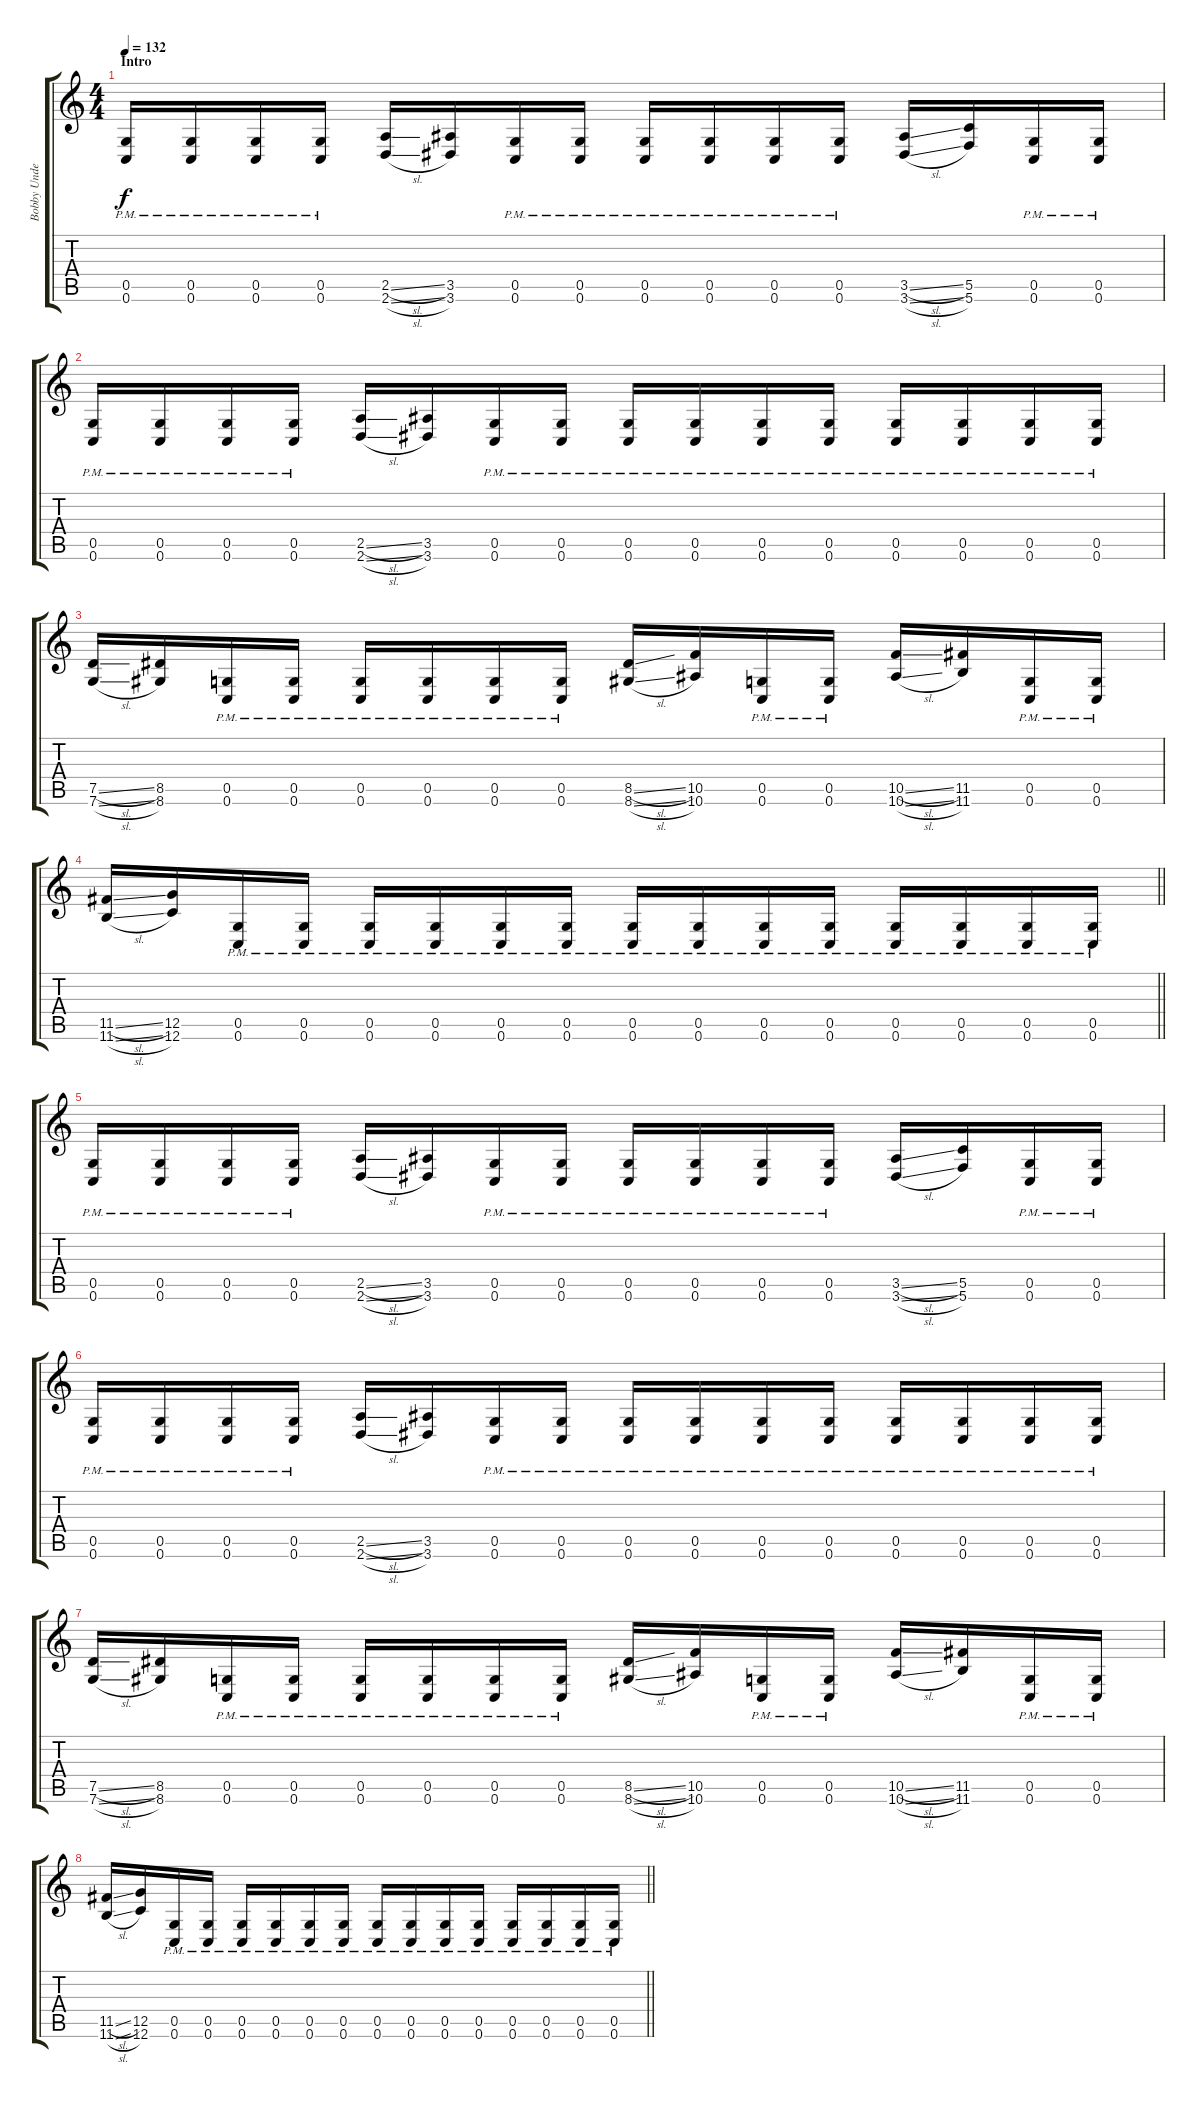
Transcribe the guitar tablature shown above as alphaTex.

\track ("Bobby Undertaker" "Bobby Unde") {instrument distortionguitar}
\staff {score tabs}
\tuning (D4 A3 F3 C3 G2 C2) {hide}
\ts (4 4)
\section ("" "Intro")
\tempo 132
\clef g2
\ks c
(0.5{pm} 0.6{pm}).16{dy f} (0.5{pm} 0.6{pm}).16 (0.5{pm} 0.6{pm}).16 (0.5{pm} 0.6{pm}).16 (2.5{sl} 2.6{sl}).16 (3.5 3.6).16 (0.5{pm} 0.6{pm}).16 (0.5{pm} 0.6{pm}).16 (0.5{pm} 0.6{pm}).16 (0.5{pm} 0.6{pm}).16 (0.5{pm} 0.6{pm}).16 (0.5{pm} 0.6{pm}).16 (3.5{sl} 3.6{sl}).16 (5.5 5.6).16 (0.5{pm} 0.6{pm}).16 (0.5{pm} 0.6{pm}).16 |
(0.5{pm} 0.6{pm}).16 (0.5{pm} 0.6{pm}).16 (0.5{pm} 0.6{pm}).16 (0.5{pm} 0.6{pm}).16 (2.5{sl} 2.6{sl}).16 (3.5 3.6).16 (0.5{pm} 0.6{pm}).16 (0.5{pm} 0.6{pm}).16 (0.5{pm} 0.6{pm}).16 (0.5{pm} 0.6{pm}).16 (0.5{pm} 0.6{pm}).16 (0.5{pm} 0.6{pm}).16 (0.5{pm} 0.6{pm}).16 (0.5{pm} 0.6{pm}).16 (0.5{pm} 0.6{pm}).16 (0.5{pm} 0.6{pm}).16 |
(7.5{sl} 7.6{sl}).16 (8.5 8.6).16 (0.5{pm} 0.6{pm}).16 (0.5{pm} 0.6{pm}).16 (0.5{pm} 0.6{pm}).16 (0.5{pm} 0.6{pm}).16 (0.5{pm} 0.6{pm}).16 (0.5{pm} 0.6{pm}).16 (8.5{sl} 8.6{sl}).16 (10.5 10.6).16 (0.5{pm} 0.6{pm}).16 (0.5{pm} 0.6{pm}).16 (10.5{sl} 10.6{sl}).16 (11.5 11.6).16 (0.5{pm} 0.6{pm}).16 (0.5{pm} 0.6{pm}).16 |
\barLineRight lightlight
(11.5{sl} 11.6{sl}).16 (12.5 12.6).16 (0.5{pm} 0.6{pm}).16 (0.5{pm} 0.6{pm}).16 (0.5{pm} 0.6{pm}).16 (0.5{pm} 0.6{pm}).16 (0.5{pm} 0.6{pm}).16 (0.5{pm} 0.6{pm}).16 (0.5{pm} 0.6{pm}).16 (0.5{pm} 0.6{pm}).16 (0.5{pm} 0.6{pm}).16 (0.5{pm} 0.6{pm}).16 (0.5{pm} 0.6{pm}).16 (0.5{pm} 0.6{pm}).16 (0.5{pm} 0.6{pm}).16 (0.5{pm} 0.6{pm}).16 |
\section ("" "")
(0.5{pm} 0.6{pm}).16 (0.5{pm} 0.6{pm}).16 (0.5{pm} 0.6{pm}).16 (0.5{pm} 0.6{pm}).16 (2.5{sl} 2.6{sl}).16 (3.5 3.6).16 (0.5{pm} 0.6{pm}).16 (0.5{pm} 0.6{pm}).16 (0.5{pm} 0.6{pm}).16 (0.5{pm} 0.6{pm}).16 (0.5{pm} 0.6{pm}).16 (0.5{pm} 0.6{pm}).16 (3.5{sl} 3.6{sl}).16 (5.5 5.6).16 (0.5{pm} 0.6{pm}).16 (0.5{pm} 0.6{pm}).16 |
(0.5{pm} 0.6{pm}).16 (0.5{pm} 0.6{pm}).16 (0.5{pm} 0.6{pm}).16 (0.5{pm} 0.6{pm}).16 (2.5{sl} 2.6{sl}).16 (3.5 3.6).16 (0.5{pm} 0.6{pm}).16 (0.5{pm} 0.6{pm}).16 (0.5{pm} 0.6{pm}).16 (0.5{pm} 0.6{pm}).16 (0.5{pm} 0.6{pm}).16 (0.5{pm} 0.6{pm}).16 (0.5{pm} 0.6{pm}).16 (0.5{pm} 0.6{pm}).16 (0.5{pm} 0.6{pm}).16 (0.5{pm} 0.6{pm}).16 |
(7.5{sl} 7.6{sl}).16 (8.5 8.6).16 (0.5{pm} 0.6{pm}).16 (0.5{pm} 0.6{pm}).16 (0.5{pm} 0.6{pm}).16 (0.5{pm} 0.6{pm}).16 (0.5{pm} 0.6{pm}).16 (0.5{pm} 0.6{pm}).16 (8.5{sl} 8.6{sl}).16 (10.5 10.6).16 (0.5{pm} 0.6{pm}).16 (0.5{pm} 0.6{pm}).16 (10.5{sl} 10.6{sl}).16 (11.5 11.6).16 (0.5{pm} 0.6{pm}).16 (0.5{pm} 0.6{pm}).16 |
\barLineRight lightlight
(11.5{sl} 11.6{sl}).16 (12.5 12.6).16 (0.5{pm} 0.6{pm}).16 (0.5{pm} 0.6{pm}).16 (0.5{pm} 0.6{pm}).16 (0.5{pm} 0.6{pm}).16 (0.5{pm} 0.6{pm}).16 (0.5{pm} 0.6{pm}).16 (0.5{pm} 0.6{pm}).16 (0.5{pm} 0.6{pm}).16 (0.5{pm} 0.6{pm}).16 (0.5{pm} 0.6{pm}).16 (0.5{pm} 0.6{pm}).16 (0.5{pm} 0.6{pm}).16 (0.5{pm} 0.6{pm}).16 (0.5{pm} 0.6{pm}).16
